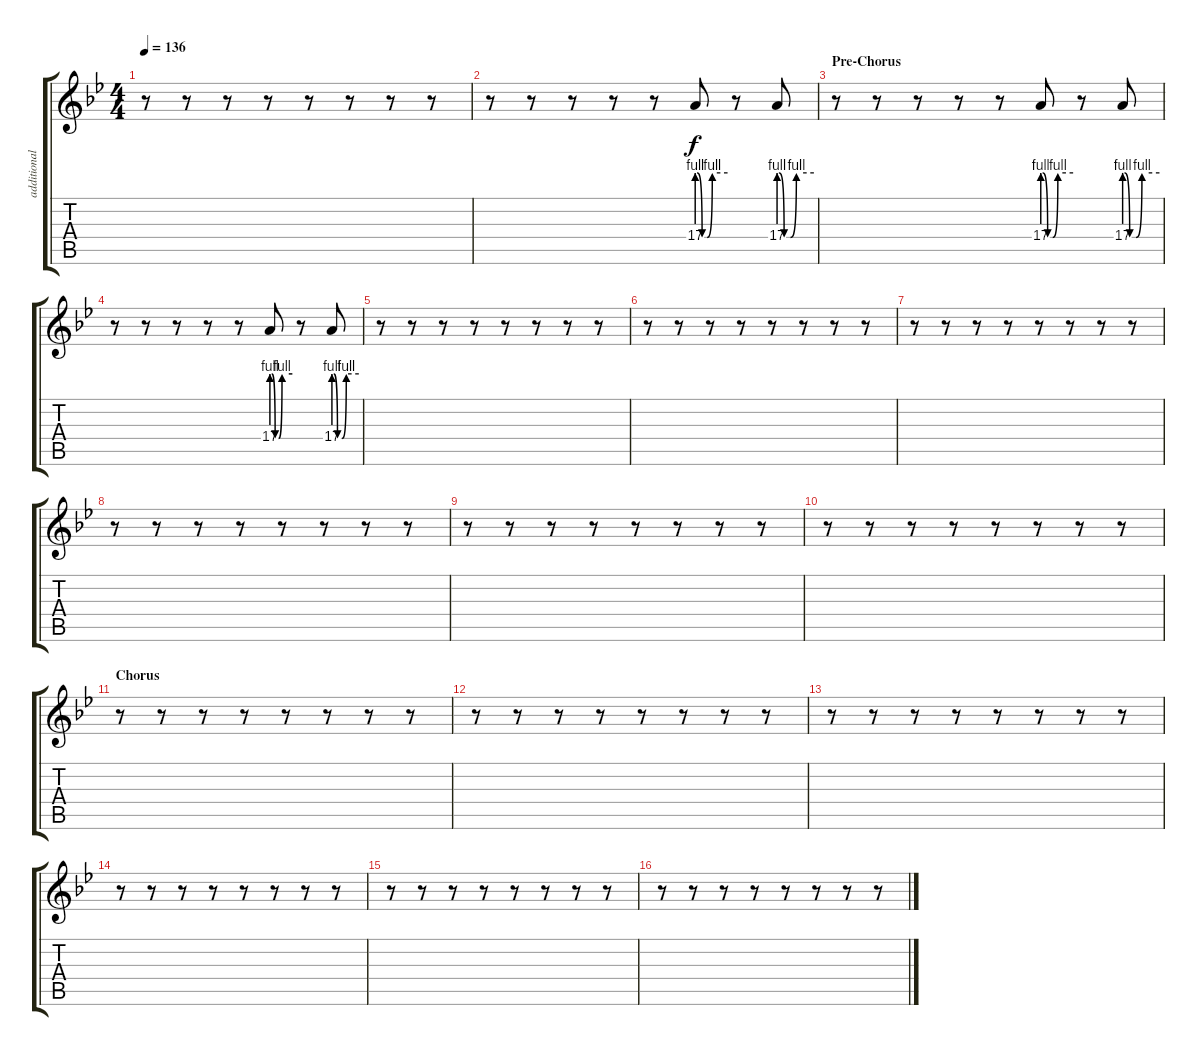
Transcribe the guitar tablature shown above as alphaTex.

\track ("additional Vocals" "additional") {instrument lead3calliope}
\staff {score tabs}
\tuning (E4 B3 G3 D3 A2 E2) {hide}
\ts (4 4)
\tempo 136
\clef g2
\ks gminor
r.8{dy f} r.8 r.8 r.8 r.8 r.8 r.8 r.8 |
r.8{volume 12} r.8 r.8 r.8 r.8 17.4{be (custom 0 4 10 0 20 0 30 4 60 4)}.8 r.8 17.4{be (custom 0 4 9 0 20 0 30 4 60 4)}.8 |
\section ("" "Pre-Chorus")
r.8 r.8 r.8 r.8 r.8 17.4{be (custom 0 4 10 0 20 0 30 4 60 4)}.8 r.8 17.4{be (custom 0 4 9 0 20 0 30 4 60 4)}.8 |
r.8 r.8 r.8 r.8 r.8 17.4{be (custom 0 4 10 0 20 0 30 4 60 4)}.8 r.8 17.4{be (custom 0 4 9 0 20 0 30 4 60 4)}.8 |
r.8 r.8 r.8 r.8 r.8 r.8 r.8 r.8 |
r.8 r.8 r.8 r.8 r.8 r.8 r.8 r.8 |
r.8 r.8 r.8 r.8 r.8 r.8 r.8 r.8 |
r.8 r.8 r.8 r.8 r.8 r.8 r.8 r.8 |
r.8 r.8 r.8 r.8 r.8 r.8 r.8 r.8 |
r.8 r.8 r.8 r.8 r.8 r.8 r.8 r.8 |
\section ("" "Chorus")
r.8 r.8 r.8 r.8 r.8 r.8 r.8 r.8 |
r.8 r.8 r.8 r.8 r.8 r.8 r.8 r.8 |
r.8 r.8 r.8 r.8 r.8 r.8 r.8 r.8 |
r.8 r.8 r.8 r.8 r.8 r.8 r.8 r.8 |
r.8 r.8 r.8 r.8 r.8 r.8 r.8 r.8 |
r.8 r.8 r.8 r.8 r.8 r.8 r.8 r.8
